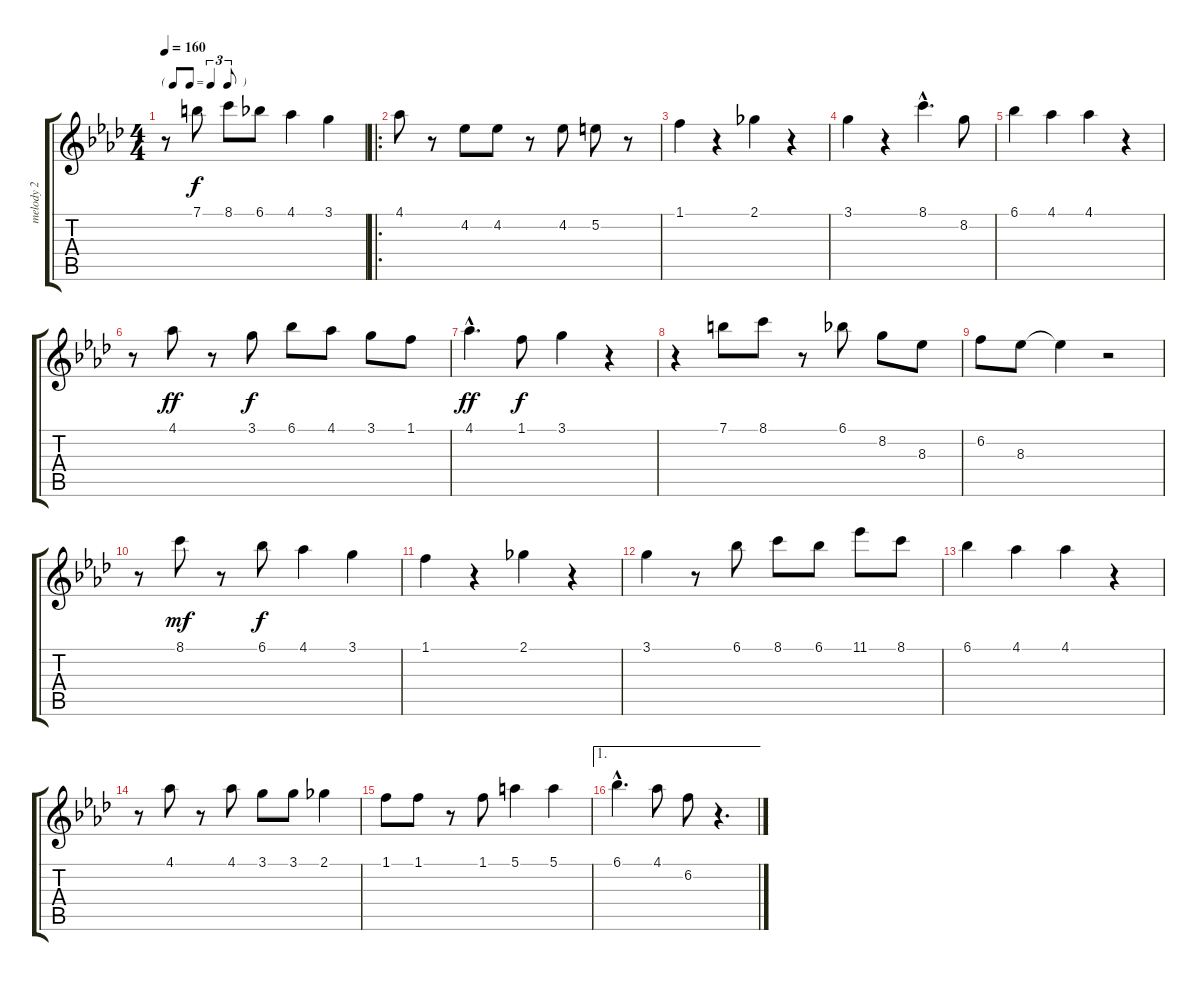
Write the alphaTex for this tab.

\track ("melody 2" "melody 2") {instrument electricguitarjazz}
\staff {score tabs}
\tuning (E4 B3 G3 D3 A2 E2) {hide}
\ts (4 4)
\tf triplet8th
\tempo 160
\clef g2
\ks ab
r.8{dy mf} 7.1.8{dy f} 8.1.8 6.1.8 4.1.4 3.1.4 |
\ro
4.1.8 r.8 4.2.8 4.2.8 r.8 4.2.8 5.2.8 r.8 |
1.1.4 r.4 2.1.4 r.4 |
3.1.4 r.4 8.1{hac}.4{d} 8.2.8 |
6.1.4 4.1.4 4.1.4 r.4 |
r.8 4.1.8{dy ff} r.8 3.1.8{dy f} 6.1.8 4.1.8 3.1.8 1.1.8 |
4.1{hac}.4{d dy ff} 1.1.8{dy f} 3.1.4 r.4 |
r.4 7.1.8 8.1.8 r.8 6.1.8 8.2.8 8.3.8 |
6.2.8 8.3.8 8.3{t}.4 r.2 |
r.8 8.1.8{dy mf} r.8 6.1.8{dy f} 4.1.4 3.1.4 |
1.1.4 r.4 2.1.4 r.4 |
3.1.4 r.8 6.1.8 8.1.8 6.1.8 11.1.8 8.1.8 |
6.1.4 4.1.4 4.1.4 r.4 |
r.8 4.1.8 r.8 4.1.8 3.1.8 3.1.8 2.1.4 |
1.1.8 1.1.8 r.8 1.1.8 5.1.4 5.1.4 |
\ae 1
6.1{hac}.4{d} 4.1.8 6.2.8 r.4{d}
